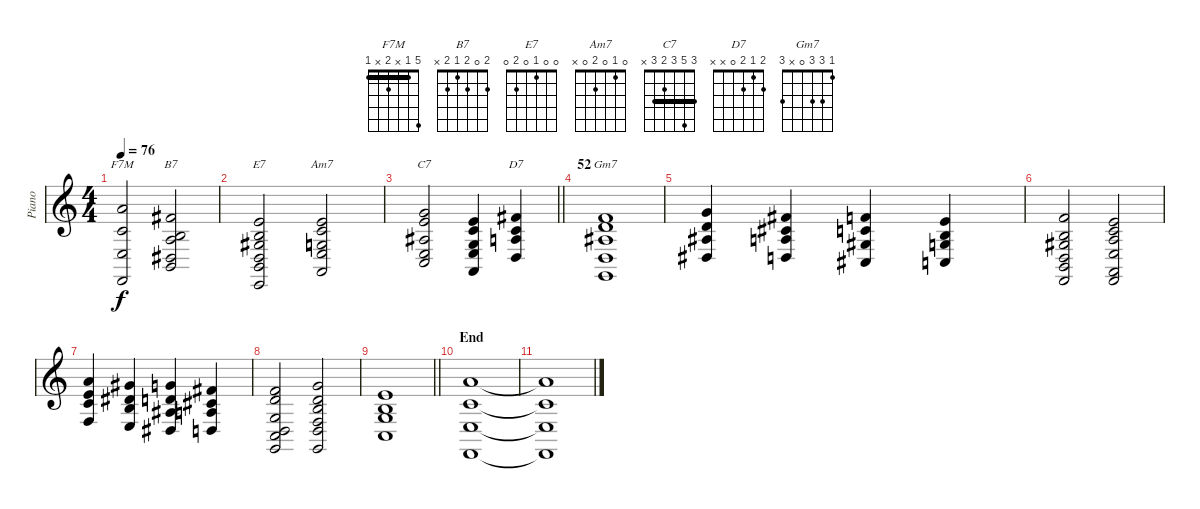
\track ("Piano" "Piano") {instrument brightacousticpiano}
\staff {score}
\tuning (E4 B3 G3 D3 A2 E2) {hide}
\chord ("F7M" 5 1 x 2 x 1) {barre 1}
\chord ("B7" 2 0 2 1 2 x)
\chord ("E7" 0 0 1 0 2 0)
\chord ("Am7" 0 1 0 2 0 x)
\chord ("C7" 3 5 3 2 3 x) {barre 3}
\chord ("D7" 2 1 2 0 x x)
\chord ("Gm7" 1 3 3 0 x 3)
\ts (4 4)
\tempo 76
\clef g2
\ks c
(5.1 1.2 2.4 1.6).2{bd 240 ch "F7M" dy f} (2.1 0.2 2.3 1.4 2.5).2{bd 240 ch "B7"} |
(0.1 0.2 1.3 0.4 2.5 0.6).2{bd 240 ch "E7"} (0.1 1.2 0.3 2.4 0.5).2{bd 240 ch "Am7"} |
\barLineRight lightlight
(3.1 5.2 3.3 2.4 3.5).2{bd 240 ch "C7"} (0.1 1.2 0.3 2.4 0.5).4 (2.1 1.2 2.3 0.4).4{ch "D7"} |
\section ("" "52")
(1.1 3.2 3.3 0.4 3.6).1{bd 240 ch "Gm7"} |
(8.2 7.3 8.4 6.5).4 (7.2 6.3 7.4 5.5).4 (6.2 5.3 6.4 4.5).4 (5.2 4.3 5.4 3.5).4 |
(1.1 0.2 1.3 0.4 2.5 1.6).2{bd 240} (0.1 1.2 2.3 2.4 0.5 1.6).2{bd 240} |
(10.2 9.3 10.4 8.5).4 (9.2 8.3 9.4 7.5).4 (8.2 7.3 8.4 6.5).4 (7.2 6.3 7.4 5.5).4 |
(1.1 3.2 0.3 0.4 3.5 3.6).2{bd 240} (3.1 3.2 4.3 3.4 5.5 3.6).2{bd 240} |
\barLineRight lightlight
(5.2 4.3 5.4 3.5).1{bd 240} |
\section ("" "End")
(5.1 1.2 2.4 1.6).1{bd 240} |
(5.1{t} 1.2{t} 2.4{t} 1.6{t}).1
